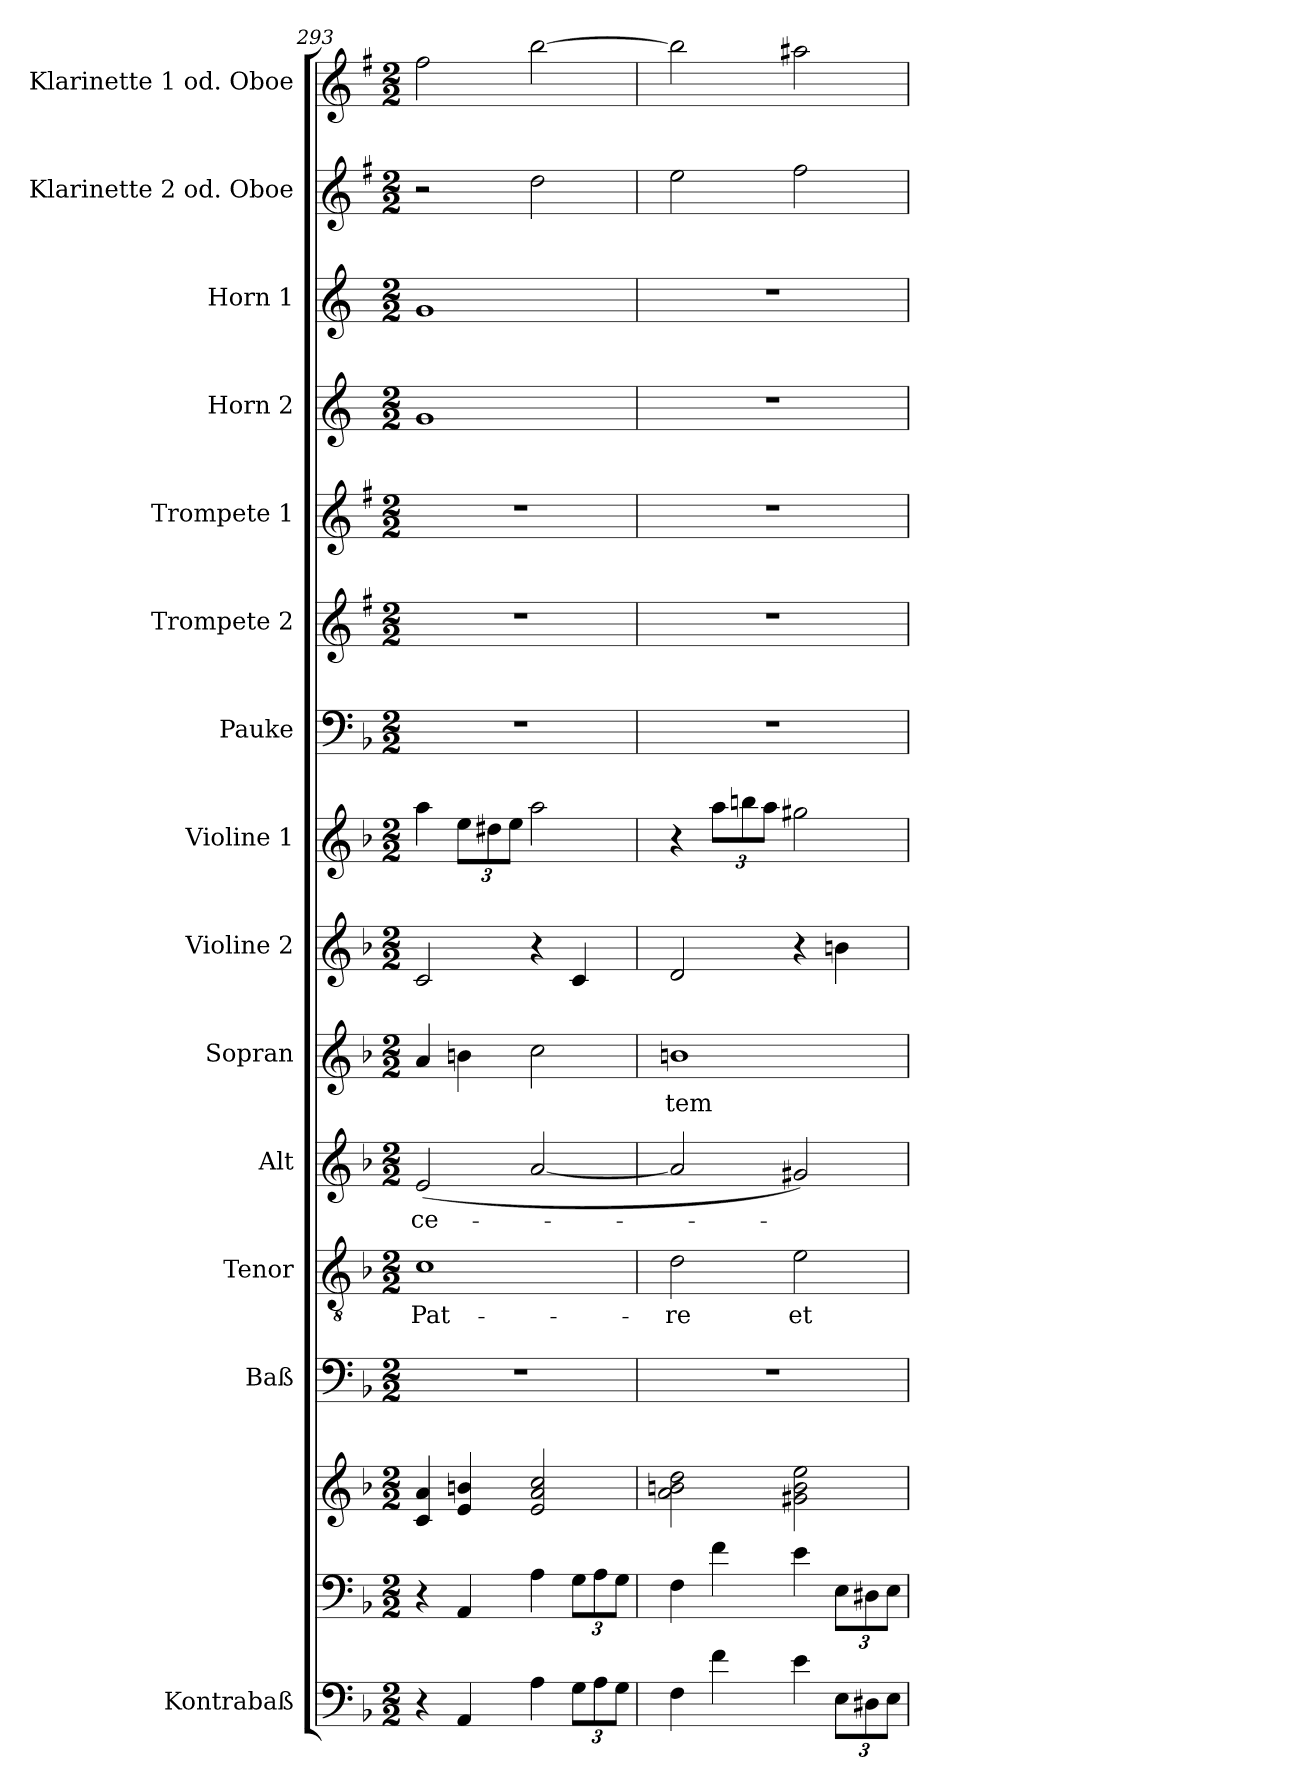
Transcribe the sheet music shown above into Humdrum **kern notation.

**kern	**kern	**kern	**kern	**kern	**text	**kern	**text	**kern	**text	**kern	**kern	**kern	**kern	**kern	**kern	**kern	**kern	**kern
*part15	*part14	*part14	*part13	*part12	*part12	*part11	*part11	*part10	*part10	*part9	*part8	*part7	*part6	*part5	*part4	*part3	*part2	*part1
*staff16	*staff15	*staff14	*staff13	*staff12	*staff12	*staff11	*staff11	*staff10	*staff10	*staff9	*staff8	*staff7	*staff6	*staff5	*staff4	*staff3	*staff2	*staff1
*I"Kontrabaß	*	*	*I"Baß	*I"Tenor	*	*I"Alt	*	*I"Sopran	*	*I"Violine 2	*I"Violine 1	*I"Pauke	*I"Trompete 2	*I"Trompete 1	*I"Horn 2	*I"Horn 1	*I"Klarinette 2 od. Oboe	*I"Klarinette 1 od. Oboe
*	*	*	*	*	*	*	*	*	*	*	*	*	*I'Tpt	*I'Tpt	*I'Hn	*I'Hn	*	*
*clefF4	*clefF4	*clefG2	*clefF4	*clefGv2	*	*clefG2	*	*clefG2	*	*clefG2	*clefG2	*clefF4	*clefG2	*clefG2	*clefG2	*clefG2	*clefG2	*clefG2
*ITrd7c12	*	*	*	*	*	*	*	*	*	*	*	*	*ITrd1c2	*ITrd1c2	*ITrd4c7	*ITrd4c7	*ITrd1c2	*ITrd1c2
*k[b-]	*k[b-]	*k[b-]	*k[b-]	*k[b-]	*	*k[b-]	*	*k[b-]	*	*k[b-]	*k[b-]	*k[b-]	*k[b-]	*k[b-]	*k[b-]	*k[b-]	*k[b-]	*k[b-]
*F:	*F:	*F:	*F:	*F:	*	*F:	*	*F:	*	*F:	*F:	*F:	*F:	*F:	*F:	*F:	*F:	*F:
*M2/2	*M2/2	*M2/2	*M2/2	*M2/2	*	*M2/2	*	*M2/2	*	*M2/2	*M2/2	*M2/2	*M2/2	*M2/2	*M2/2	*M2/2	*M2/2	*M2/2
=293	=293	=293	=293	=293	=293	=293	=293	=293	=293	=293	=293	=293	=293	=293	=293	=293	=293	=293
!	!	!	!	!	!LO:LY:b	!	!LO:LY:b	!	!	!	!	!	!	!	!	!	!	!
4r	4r	4c/ 4a/	1r	1c	Pat-	(<2e/	-ce-	4a/	.	2c/	4aa\	1r	1r	1r	1c	1c	2r	2ee\
*	*	*	*	*	*	*	*	*	*	*	*Xbrackettup	*	*	*	*	*	*	*
4AAA/	4AA/	4e/ 4bn/	.	.	.	.	.	4bn\	.	.	12ee\L	.	.	.	.	.	.	.
.	.	.	.	.	.	.	.	.	.	.	12dd#X\	.	.	.	.	.	.	.
.	.	.	.	.	.	.	.	.	.	.	12ee\J	.	.	.	.	.	.	.
4AA\	4A\	2e/ 2a/ 2cc/	.	.	.	[2a/	.	2cc\	.	4r	2aa\	.	.	.	.	.	2cc\	[2aa\
12GG\L	12G\L	.	.	.	.	.	.	.	.	4c/	.	.	.	.	.	.	.	.
12AA\	12A\	.	.	.	.	.	.	.	.	.	.	.	.	.	.	.	.	.
12GG\J	12G\J	.	.	.	.	.	.	.	.	.	.	.	.	.	.	.	.	.
=294	=294	=294	=294	=294	=294	=294	=294	=294	=294	=294	=294	=294	=294	=294	=294	=294	=294	=294
!	!	!	!	!	!LO:LY:b	!	!	!	!LO:LY:b	!	!	!	!	!	!	!	!	!
4FF\	4F\	2a\ 2bn\ 2dd\	1r	2d\	-re	2a/]	.	1bn	-tem	2d/	4r	1r	1r	1r	1r	1r	2dd\	2aa\]
4F\	4f\	.	.	.	.	.	.	.	.	.	12aa\L	.	.	.	.	.	.	.
.	.	.	.	.	.	.	.	.	.	.	12bbn\	.	.	.	.	.	.	.
.	.	.	.	.	.	.	.	.	.	.	12aa\J	.	.	.	.	.	.	.
!	!	!	!	!	!LO:LY:b	!	!	!	!	!	!	!	!	!	!	!	!	!
4E\	4e\	2g#X\ 2b\ 2ee\	.	2e\	et	2g#X/)	.	.	.	4r	2gg#X\	.	.	.	.	.	2ee\	2gg#X\
12EE\L	12E\L	.	.	.	.	.	.	.	.	4bn\	.	.	.	.	.	.	.	.
12DD#X\	12D#X\	.	.	.	.	.	.	.	.	.	.	.	.	.	.	.	.	.
12EE\J	12E\J	.	.	.	.	.	.	.	.	.	.	.	.	.	.	.	.	.
=	=	=	=	=	=	=	=	=	=	=	=	=	=	=	=	=	=	=
*-	*-	*-	*-	*-	*-	*-	*-	*-	*-	*-	*-	*-	*-	*-	*-	*-	*-	*-
